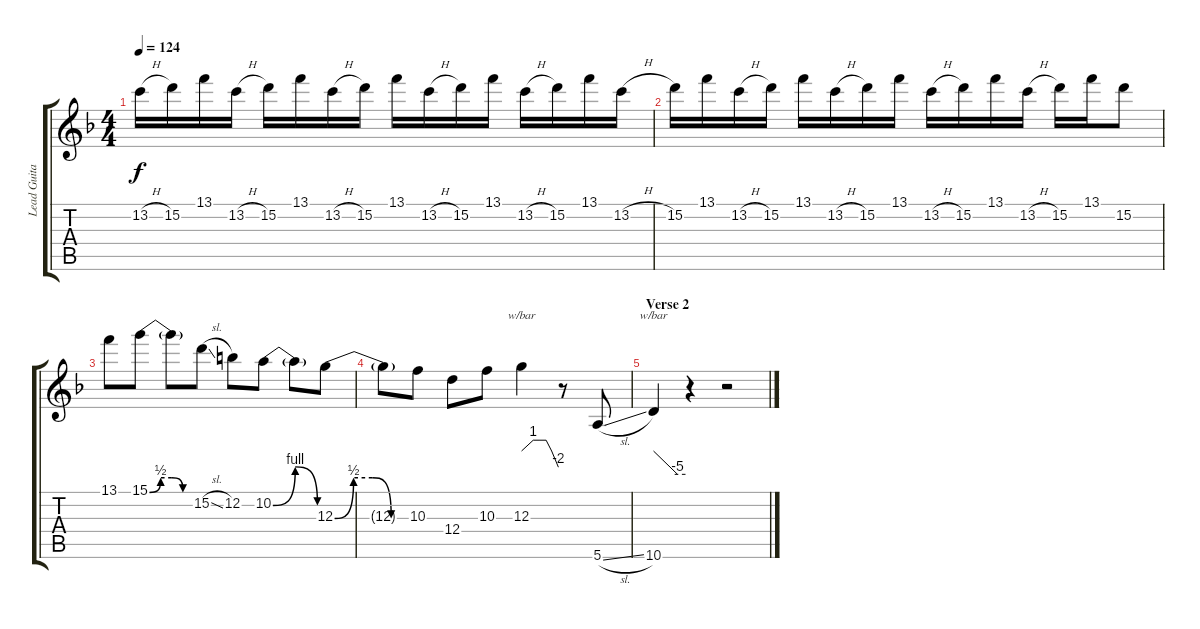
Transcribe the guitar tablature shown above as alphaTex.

\track ("Lead Guitar" "Lead Guita") {instrument distortionguitar}
\staff {score tabs}
\tuning (E4 B3 G3 D3 A2 E2) {hide}
\ts (4 4)
\tempo 124
\clef g2
\ks f
13.2{h}.16{dy f} 15.2.16 13.1.16 13.2{h}.16 15.2.16 13.1.16 13.2{h}.16 15.2.16 13.1.16 13.2{h}.16 15.2.16 13.1.16 13.2{h}.16 15.2.16 13.1.16 13.2{h}.16 |
15.2.16 13.1.16 13.2{h}.16 15.2.16 13.1.16 13.2{h}.16 15.2.16 13.1.16 13.2{h}.16 15.2.16 13.1.16 13.2{h}.16 15.2.16 13.1.16 15.2.8 |
13.1.8 15.1{be (custom 0 0 15 2 30 2 45 0 60 0)}.8 15.1{t}.8 15.2{sl}.8 12.2.8 10.2{be (bendrelease 0 0 15 4 30 4 60 0)}.8 10.2{t}.8 12.3{be (custom 0 0 15 2 30 2 45 0 60 0)}.8 |
12.3{t}.8 10.3.8 12.4.8 10.3.8 12.3.4{tbe (custom default 0 0 19 4 30 4 40 4 49 0 60 -8)} r.8 5.6{sl}.8 |
\section ("" "Verse 2")
10.6.4{tbe (custom default 0 0 45 -20 60 -20)} r.4 r.2
